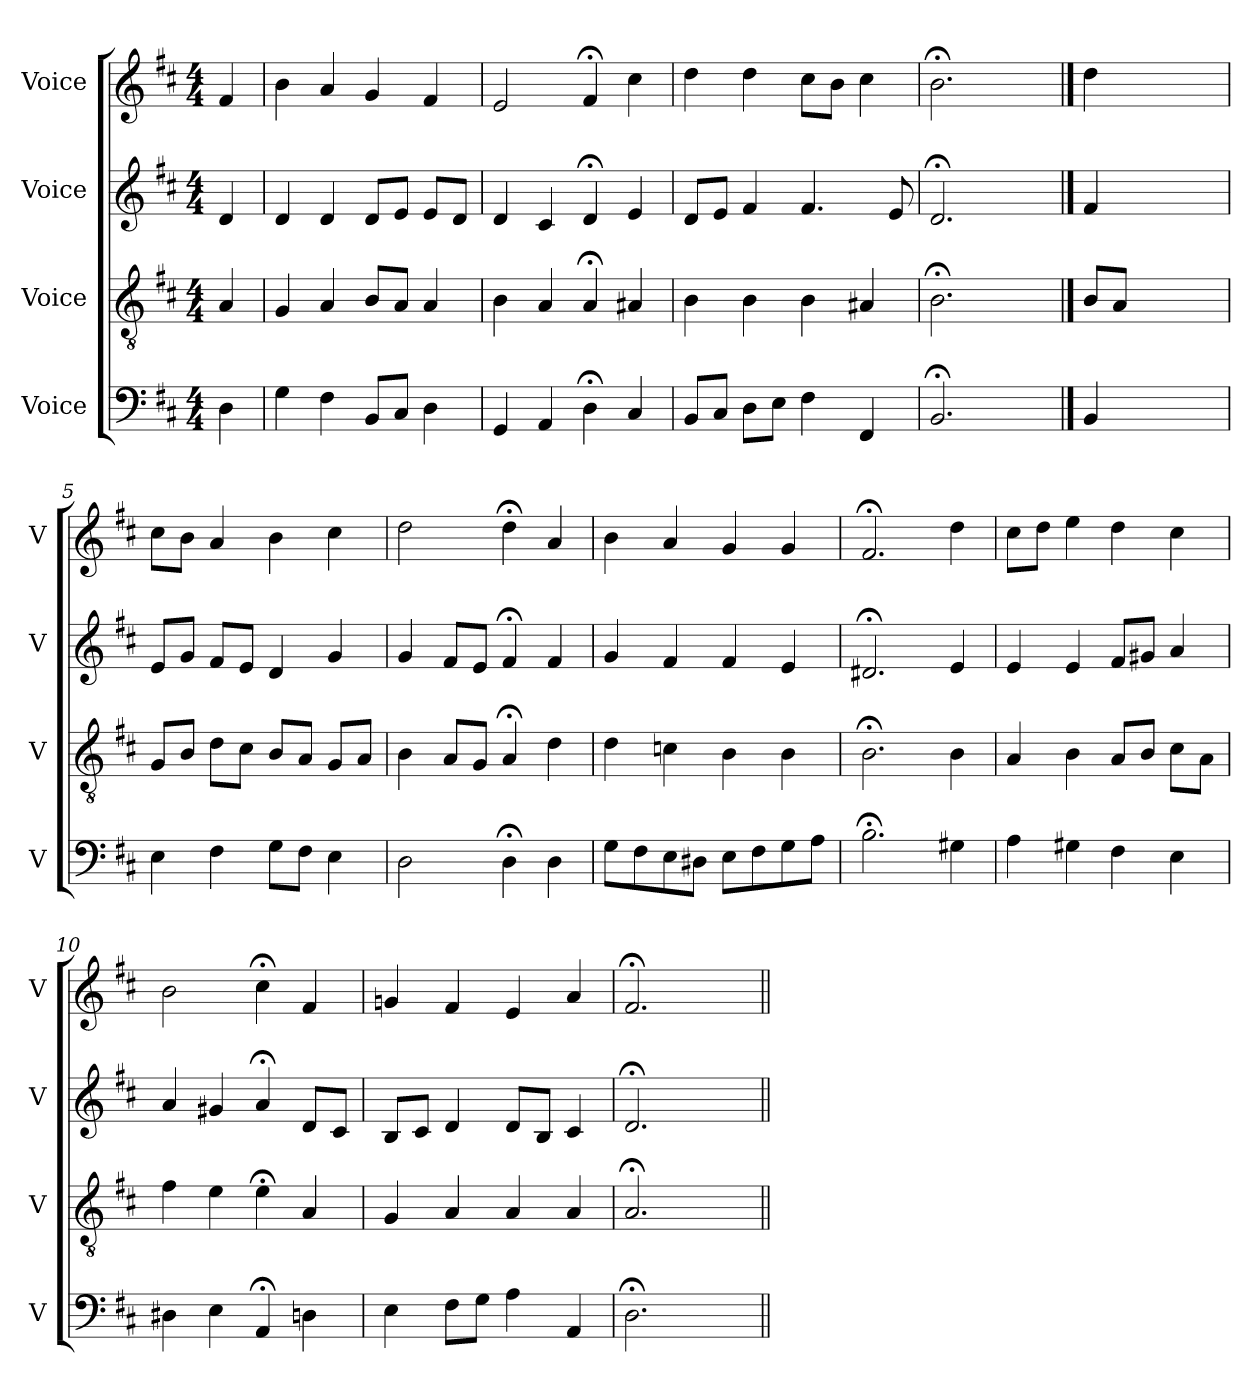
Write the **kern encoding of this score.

**kern	**kern	**kern	**kern
*part4	*part3	*part2	*part1
*staff4	*staff3	*staff2	*staff1
*I"Voice	*I"Voice	*I"Voice	*I"Voice
*I'V	*I'V	*I'V	*I'V
*clefF4	*clefGv2	*clefG2	*clefG2
*k[f#c#]	*k[f#c#]	*k[f#c#]	*k[f#c#]
*M4/4	*M4/4	*M4/4	*M4/4
*MM100	*MM100	*MM100	*MM100
=	=	=	=
4D\	4A/	4d/	4f#/
=1	=1	=1	=1
4G\	4G/	4d/	4b\
4F#\	4A/	4d/	4a/
8BB/L	8B/L	8d/L	4g/
8C#/J	8A/J	8e/J	.
4D\	4A/	8e/L	4f#/
.	.	8d/J	.
=2	=2	=2	=2
4GG/	4B\	4d/	2e/
4AA/	4A/	4c#/	.
4D;\	4A;/	4d;/	4f#;/
4C#/	4A#X/	4e/	4cc#\
=3	=3	=3	=3
8BB/L	4B\	8d/L	4dd\
8C#/J	.	8e/J	.
8D\L	4B\	4f#/	4dd\
8E\J	.	.	.
4F#\	4B\	4.f#/	8cc#\L
.	.	.	8b\J
4FF#/	4A#X/	.	4cc#\
.	.	8e/	.
=4	=4	=4	=4
2.BB;/	2.B;\	2.d;/	2.b;\
4ryy	4ryy	4ryy	4ryy
==	==	==	==
4BB/	8B/L	4f#/	4dd\
.	8A/J	.	.
2.ryy	2.ryy	2.ryy	2.ryy
!!LO:LB:g=z
=5	=5	=5	=5
4E\	8G/L	8e/L	8cc#\L
.	8B/J	8g/J	8b\J
4F#\	8d\L	8f#/L	4a/
.	8c#\J	8e/J	.
8G\L	8B/L	4d/	4b\
8F#\J	8A/J	.	.
4E\	8G/L	4g/	4cc#\
.	8A/J	.	.
=6	=6	=6	=6
2D\	4B\	4g/	2dd\
.	8A/L	8f#/L	.
.	8G/J	8e/J	.
4D;\	4A;/	4f#;/	4dd;\
4D\	4d\	4f#/	4a/
=7	=7	=7	=7
8G\L	4d\	4g/	4b\
8F#\	.	.	.
8E\	4cn\	4f#/	4a/
8D#X\J	.	.	.
8E\L	4B\	4f#/	4g/
8F#\	.	.	.
8G\	4B\	4e/	4g/
8A\J	.	.	.
=8	=8	=8	=8
2.B;\	2.B;\	2.d#X;/	2.f#;/
4G#X\	4B\	4e/	4dd\
=9	=9	=9	=9
4A\	4A/	4e/	8cc#\L
.	.	.	8dd\J
4G#X\	4B\	4e/	4ee\
4F#\	8A/L	8f#/L	4dd\
.	8B/J	8g#X/J	.
4E\	8c#\L	4a/	4cc#\
.	8A\J	.	.
!!LO:LB:g=z
=10	=10	=10	=10
4D#X\	4f#\	4a/	2b\
4E\	4e\	4g#X/	.
4AA;/	4e;\	4a;/	4cc#;\
4Dn\	4A/	8d/L	4f#/
.	.	8c#/J	.
=11	=11	=11	=11
4E\	4G/	8B/L	4gn/
.	.	8c#/J	.
8F#\L	4A/	4d/	4f#/
8G\J	.	.	.
4A\	4A/	8d/L	4e/
.	.	8B/J	.
4AA/	4A/	4c#/	4a/
=12	=12	=12	=12
2.D;\	2.A;/	2.d;/	2.f#;/
4ryy	4ryy	4ryy	4ryy
=||	=||	=||	=||
*-	*-	*-	*-
